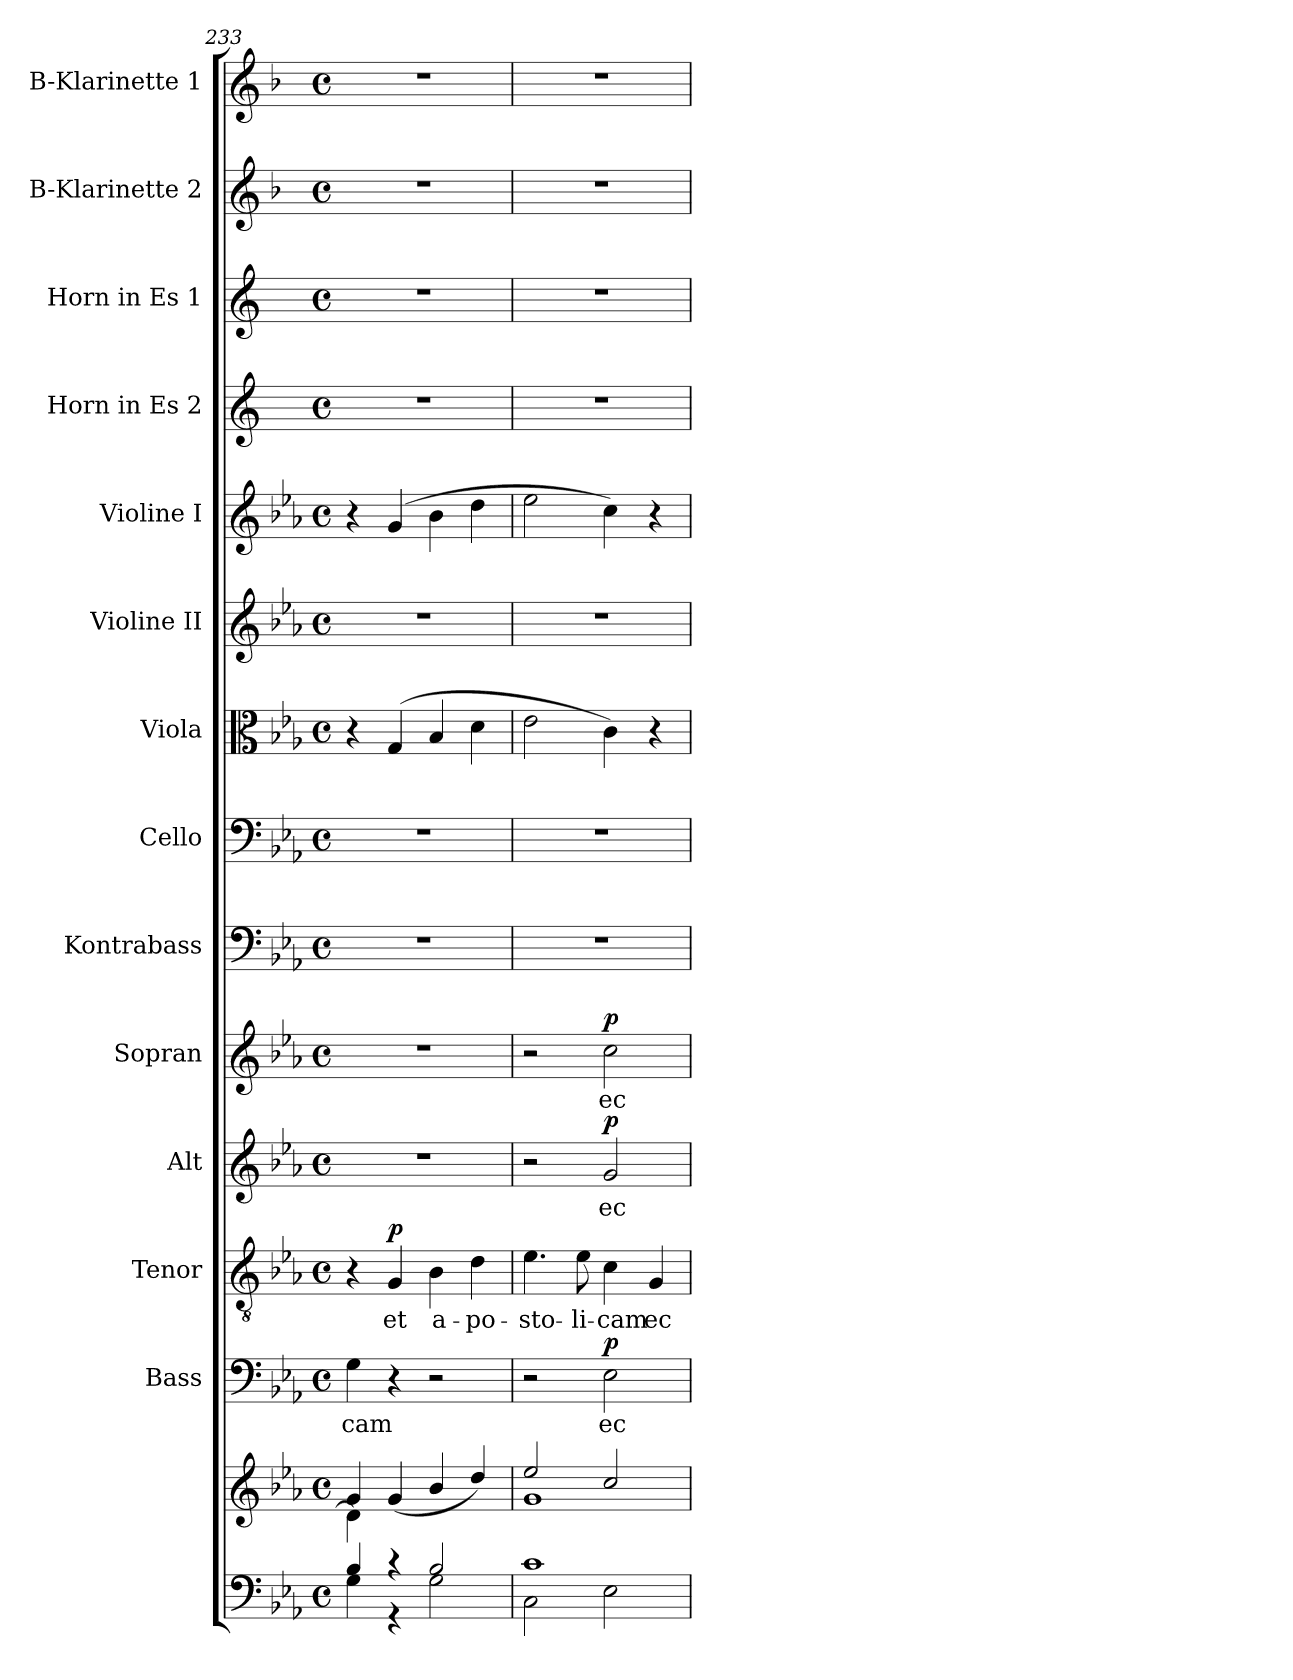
**kern	**kern	**kern	**text	**dynam	**kern	**text	**dynam	**kern	**text	**dynam	**kern	**text	**dynam	**kern	**kern	**kern	**kern	**kern	**kern	**kern	**kern	**kern
*part14	*part14	*part13	*part13	*part13	*part12	*part12	*part12	*part11	*part11	*part11	*part10	*part10	*part10	*part9	*part8	*part7	*part6	*part5	*part4	*part3	*part2	*part1
*staff15	*staff14	*staff13	*staff13	*staff13	*staff12	*staff12	*staff12	*staff11	*staff11	*staff11	*staff10	*staff10	*staff10	*staff9	*staff8	*staff7	*staff6	*staff5	*staff4	*staff3	*staff2	*staff1
*	*	*I"Bass	*	*	*I"Tenor	*	*	*I"Alt	*	*	*I"Sopran	*	*	*I"Kontrabass	*I"Cello	*I"Viola	*I"Violine II	*I"Violine I	*I"Horn in Es 2	*I"Horn in Es 1	*I"B-Klarinette 2	*I"B-Klarinette 1
*	*	*I'B.	*	*	*I'T.	*	*	*I'A.	*	*	*I'S.	*	*	*I'Kb.	*	*I'Vla.	*I'Vl. II	*I'Vl. I	*I'Hrn. 2	*I'Hrn. 1	*I'Kl. 2	*I'Kl. 1
*clefF4	*clefG2	*clefF4	*	*	*clefGv2	*	*	*clefG2	*	*	*clefG2	*	*	*clefF4	*clefF4	*clefC3	*clefG2	*clefG2	*clefG2	*clefG2	*clefG2	*clefG2
*	*	*	*	*	*	*	*	*	*	*	*	*	*	*ITrd7c12	*	*	*	*	*ITrd5c9	*ITrd5c9	*ITrd1c2	*ITrd1c2
*k[b-e-a-]	*k[b-e-a-]	*k[b-e-a-]	*	*	*k[b-e-a-]	*	*	*k[b-e-a-]	*	*	*k[b-e-a-]	*	*	*k[b-e-a-]	*k[b-e-a-]	*k[b-e-a-]	*k[b-e-a-]	*k[b-e-a-]	*k[b-e-a-]	*k[b-e-a-]	*k[b-e-a-]	*k[b-e-a-]
*E-:	*E-:	*E-:	*	*	*E-:	*	*	*E-:	*	*	*E-:	*	*	*E-:	*E-:	*E-:	*E-:	*E-:	*E-:	*E-:	*E-:	*E-:
*M4/4	*M4/4	*M4/4	*	*	*M4/4	*	*	*M4/4	*	*	*M4/4	*	*	*M4/4	*M4/4	*M4/4	*M4/4	*M4/4	*M4/4	*M4/4	*M4/4	*M4/4
*met(c)	*met(c)	*met(c)	*	*	*met(c)	*	*	*met(c)	*	*	*met(c)	*	*	*met(c)	*met(c)	*met(c)	*met(c)	*met(c)	*met(c)	*met(c)	*met(c)	*met(c)
=233	=233	=233	=233	=233	=233	=233	=233	=233	=233	=233	=233	=233	=233	=233	=233	=233	=233	=233	=233	=233	=233	=233
*^	*^	*	*	*	*	*	*	*	*	*	*	*	*	*	*	*	*	*	*	*	*	*
!	!	!	!	!	!LO:LY:b	!	!	!	!	!	!	!	!	!	!	!	!	!	!	!	!	!	!	!
4B-/	4G\	4g/	4d\]	4G\	-cam	.	4r	.	.	1r	.	.	1r	.	.	1r	1r	4r	1r	4r	1r	1r	1r	1r
!	!	!	!	!	!	!	!	!LO:LY:b	!LO:DY:a	!	!	!	!	!	!	!	!	!	!	!	!	!	!	!
4r	4r	(4g/	2.ryy	4r	.	.	4G/	et	p	.	.	.	.	.	.	.	.	(4G/	.	(4g/	.	.	.	.
!	!	!	!	!	!	!	!	!LO:LY:b	!	!	!	!	!	!	!	!	!	!	!	!	!	!	!	!
2B-/	2G\	4b-/	.	2r	.	.	4B-\	a-	.	.	.	.	.	.	.	.	.	4B-/	.	4b-\	.	.	.	.
!	!	!	!	!	!	!	!	!LO:LY:b	!	!	!	!	!	!	!	!	!	!	!	!	!	!	!	!
.	.	4dd/)	.	.	.	.	4d\	-po-	.	.	.	.	.	.	.	.	.	4d\	.	4dd\	.	.	.	.
=234	=234	=234	=234	=234	=234	=234	=234	=234	=234	=234	=234	=234	=234	=234	=234	=234	=234	=234	=234	=234	=234	=234	=234	=234
!	!	!	!	!	!	!	!	!LO:LY:b	!	!	!	!	!	!	!	!	!	!	!	!	!	!	!	!
1c	2C\	2ee-/	1g	2r	.	.	4.e-\	-sto-	.	2r	.	.	2r	.	.	1r	1r	2e-\	1r	2ee-\	1r	1r	1r	1r
!	!	!	!	!	!	!	!	!LO:LY:b	!	!	!	!	!	!	!	!	!	!	!	!	!	!	!	!
.	.	.	.	.	.	.	8e-\	-li-	.	.	.	.	.	.	.	.	.	.	.	.	.	.	.	.
!	!	!	!	!	!LO:LY:b	!LO:DY:a	!	!LO:LY:b	!	!	!LO:LY:b	!LO:DY:a	!	!LO:LY:b	!LO:DY:a	!	!	!	!	!	!	!	!	!
.	2E-\	2cc/	.	2E-\	ec-	p	4c\	-cam	.	2g/	ec-	p	2cc\	ec-	p	.	.	4c\)	.	4cc\)	.	.	.	.
!	!	!	!	!	!	!	!	!LO:LY:b	!	!	!	!	!	!	!	!	!	!	!	!	!	!	!	!
.	.	.	.	.	.	.	4G/	ec-	.	.	.	.	.	.	.	.	.	4r	.	4r	.	.	.	.
*v	*v	*	*	*	*	*	*	*	*	*	*	*	*	*	*	*	*	*	*	*	*	*	*	*
*	*v	*v	*	*	*	*	*	*	*	*	*	*	*	*	*	*	*	*	*	*	*	*	*
=	=	=	=	=	=	=	=	=	=	=	=	=	=	=	=	=	=	=	=	=	=	=
*-	*-	*-	*-	*-	*-	*-	*-	*-	*-	*-	*-	*-	*-	*-	*-	*-	*-	*-	*-	*-	*-	*-
